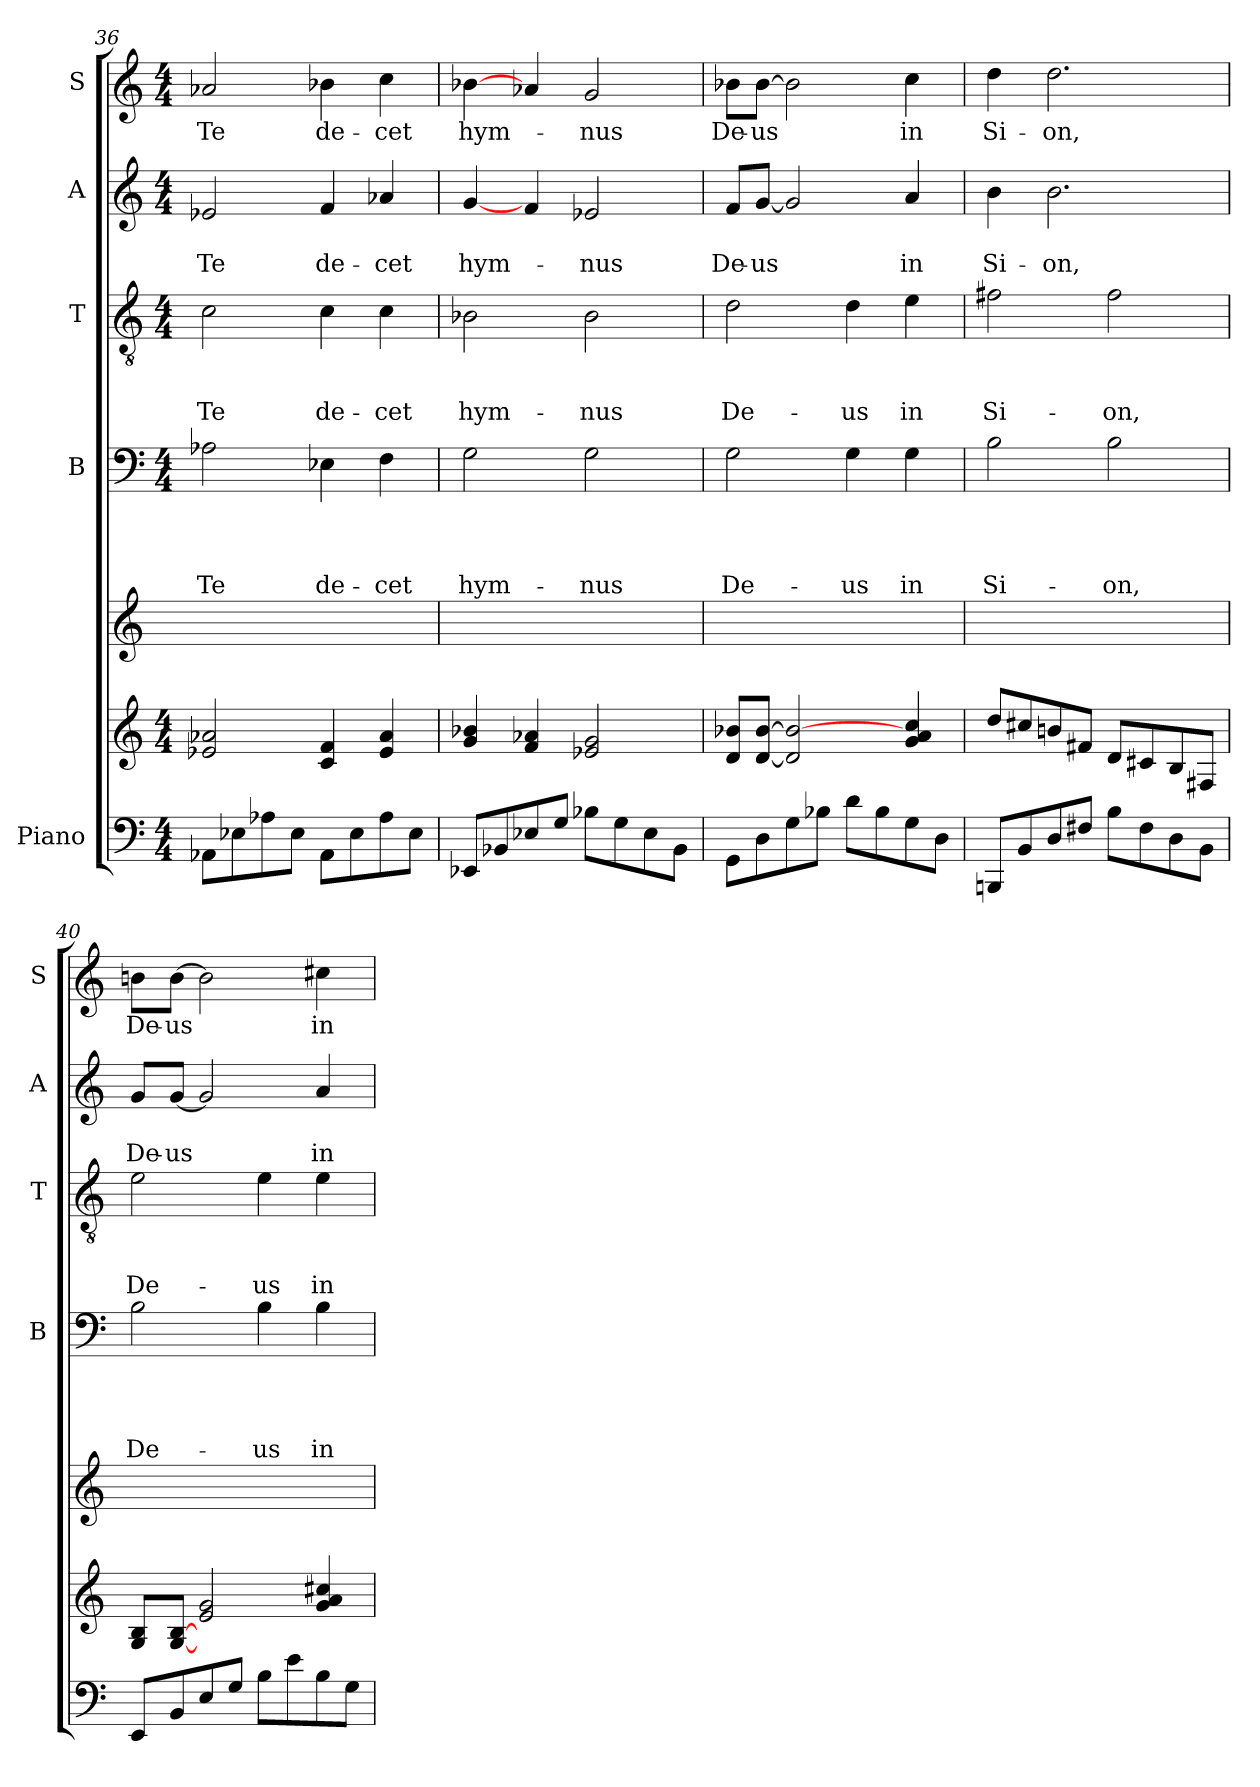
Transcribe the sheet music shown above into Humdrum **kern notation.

**kern	**kern	**kern	**kern	**text	**text	**text	**text	**kern	**text	**text	**text	**kern	**text	**text	**kern	**text
*part6	*part6	*part5	*part4	*part4	*part4	*part4	*part4	*part3	*part3	*part3	*part3	*part2	*part2	*part2	*part1	*part1
*staff7	*staff6	*staff5	*staff4	*staff4	*staff4	*staff4	*staff4	*staff3	*staff3	*staff3	*staff3	*staff2	*staff2	*staff2	*staff1	*staff1
*I"Piano	*	*	*I"B	*	*	*	*	*I"T	*	*	*	*I"A	*	*	*I"S	*
*	*	*	*I'B	*	*	*	*	*I'T	*	*	*	*I'A	*	*	*I'S	*
*clefF4	*clefG2	*clefG2	*clefF4	*	*	*	*	*clefGv2	*	*	*	*clefG2	*	*	*clefG2	*
*k[]	*k[]	*k[]	*k[]	*	*	*	*	*k[]	*	*	*	*k[]	*	*	*k[]	*
*a:	*a:	*a:	*a:	*	*	*	*	*a:	*	*	*	*a:	*	*	*a:	*
*M4/4	*M4/4	*	*M4/4	*	*	*	*	*M4/4	*	*	*	*M4/4	*	*	*M4/4	*
=36	=36	=36	=36	=36	=36	=36	=36	=36	=36	=36	=36	=36	=36	=36	=36	=36
!	!	!	!	!	!	!	!LO:LY:b	!	!	!	!LO:LY:b	!	!	!LO:LY:b	!	!LO:LY:b
8AA-X\L	2e-X/ 2a-X/	1ryy	2A-X\	.	.	.	Te	2c\	.	.	Te	2e-X/	.	Te	2a-X/	Te
8E-X\	.	.	.	.	.	.	.	.	.	.	.	.	.	.	.	.
8A-X\	.	.	.	.	.	.	.	.	.	.	.	.	.	.	.	.
8E-\J	.	.	.	.	.	.	.	.	.	.	.	.	.	.	.	.
!	!	!	!	!	!	!	!LO:LY:b	!	!	!	!LO:LY:b	!	!	!LO:LY:b	!	!LO:LY:b
8AA-\L	4c/ 4f/	.	4E-X\	.	.	.	de-	4c\	.	.	de-	4f/	.	de-	4b-X\	de-
8E-\	.	.	.	.	.	.	.	.	.	.	.	.	.	.	.	.
!	!	!	!	!	!	!	!LO:LY:b	!	!	!	!LO:LY:b	!	!	!LO:LY:b	!	!LO:LY:b
8A-\	4e-/ 4a-/	.	4F\	.	.	.	-cet	4c\	.	.	-cet	4a-X/	.	-cet	4cc\	-cet
8E-\J	.	.	.	.	.	.	.	.	.	.	.	.	.	.	.	.
=37	=37	=37	=37	=37	=37	=37	=37	=37	=37	=37	=37	=37	=37	=37	=37	=37
!	!	!	!	!	!	!	!LO:LY:b	!	!	!	!LO:LY:b	!	!	!LO:LY:b	!	!LO:LY:b
8EE-X/L	4g/ 4b-X/	1ryy	2G\	.	.	.	hym-	2B-X\	.	.	hym-	[4g/	.	hym-	[4b-X\	hym-
8BB-X/	.	.	.	.	.	.	.	.	.	.	.	.	.	.	.	.
8E-X/	4f/ 4a-X/	.	.	.	.	.	.	.	.	.	.	4f/	.	.	4a-X/	.
8G/J	.	.	.	.	.	.	.	.	.	.	.	.	.	.	.	.
!	!	!	!	!	!	!	!LO:LY:b	!	!	!	!LO:LY:b	!	!	!LO:LY:b	!	!LO:LY:b
8B-X\L	2e-X/ 2g/	.	2G\	.	.	.	-nus	2B-\	.	.	-nus	2e-X/	.	-nus	2g/	-nus
8G\	.	.	.	.	.	.	.	.	.	.	.	.	.	.	.	.
8E-\	.	.	.	.	.	.	.	.	.	.	.	.	.	.	.	.
8BB-\J	.	.	.	.	.	.	.	.	.	.	.	.	.	.	.	.
!!LO:LB:g=z
=38	=38	=38	=38	=38	=38	=38	=38	=38	=38	=38	=38	=38	=38	=38	=38	=38
!	!	!	!	!	!	!	!LO:LY:b	!	!	!	!LO:LY:b	!	!	!LO:LY:b	!	!LO:LY:b
8GG\L	8d/ 8b-X/L	1ryy	2G\	.	.	.	De-	2d\	.	.	De-	8f/L	.	De-	8b-X\L	De-
!	!	!	!	!	!	!	!	!	!	!	!	!	!	!LO:LY:b	!	!LO:LY:b
8D\	[8d/ [8b-/J	.	.	.	.	.	.	.	.	.	.	[8g/J	.	-us	[8b-\J	-us
8G\	2d/] 2b-/_	.	.	.	.	.	.	.	.	.	.	2g/]	.	.	2b-\]	.
8B-X\J	.	.	.	.	.	.	.	.	.	.	.	.	.	.	.	.
!	!	!	!	!	!	!	!LO:LY:b	!	!	!	!LO:LY:b	!	!	!	!	!
8d\L	.	.	4G\	.	.	.	-us	4d\	.	.	-us	.	.	.	.	.
8B-\	.	.	.	.	.	.	.	.	.	.	.	.	.	.	.	.
!	!	!	!	!	!	!	!LO:LY:b	!	!	!	!LO:LY:b	!	!	!LO:LY:b	!	!LO:LY:b
8G\	4g/ 4a/ 4cc/	.	4G\	.	.	.	in	4e\	.	.	in	4a/	.	in	4cc\	in
8D\J	.	.	.	.	.	.	.	.	.	.	.	.	.	.	.	.
=39	=39	=39	=39	=39	=39	=39	=39	=39	=39	=39	=39	=39	=39	=39	=39	=39
!	!	!	!	!	!	!	!LO:LY:b	!	!	!	!LO:LY:b	!	!	!LO:LY:b	!	!LO:LY:b
8BBBni/L	8dd/L	1ryy	2B\	.	.	.	Si-	2f#X\	.	.	Si-	4b\	.	Si-	4dd\	Si-
8BB/	8cc#X/	.	.	.	.	.	.	.	.	.	.	.	.	.	.	.
!	!	!	!	!	!	!	!	!	!	!	!	!	!	!LO:LY:b	!	!LO:LY:b
8D/	8bni/	.	.	.	.	.	.	.	.	.	.	2.b\	.	-on,	2.dd\	-on,
8F#X/J	8f#X/J	.	.	.	.	.	.	.	.	.	.	.	.	.	.	.
!	!	!	!	!	!	!	!LO:LY:b	!	!	!	!LO:LY:b	!	!	!	!	!
8B\L	8d/L	.	2B\	.	.	.	-on,	2f#\	.	.	-on,	.	.	.	.	.
8F#\	8c#X/	.	.	.	.	.	.	.	.	.	.	.	.	.	.	.
8D\	8B/	.	.	.	.	.	.	.	.	.	.	.	.	.	.	.
8BB\J	8F#X/J	.	.	.	.	.	.	.	.	.	.	.	.	.	.	.
=40	=40	=40	=40	=40	=40	=40	=40	=40	=40	=40	=40	=40	=40	=40	=40	=40
!	!	!	!	!	!	!	!LO:LY:b	!	!	!	!LO:LY:b	!	!	!LO:LY:b	!	!LO:LY:b
8EE/L	8G/ 8B/L	1ryy	2B\	.	.	.	De-	2e\	.	.	De-	8g/L	.	De-	8bni\L	De-
!	!	!	!	!	!	!	!	!	!	!	!	!	!	!LO:LY:b	!	!LO:LY:b
8BB/	[8G/ [8B/J	.	.	.	.	.	.	.	.	.	.	[8g/J	.	-us	[8b\J	-us
8E/	2e/ 2g/	.	.	.	.	.	.	.	.	.	.	2g/]	.	.	2b\]	.
8G/J	.	.	.	.	.	.	.	.	.	.	.	.	.	.	.	.
!	!	!	!	!	!	!	!LO:LY:b	!	!	!	!LO:LY:b	!	!	!	!	!
8B\L	.	.	4B\	.	.	.	-us	4e\	.	.	-us	.	.	.	.	.
8e\	.	.	.	.	.	.	.	.	.	.	.	.	.	.	.	.
!	!	!	!	!	!	!	!LO:LY:b	!	!	!	!LO:LY:b	!	!	!LO:LY:b	!	!LO:LY:b
8B\	4g/ 4a/ 4cc#X/	.	4B\	.	.	.	in	4e\	.	.	in	4a/	.	in	4cc#X\	in
8G\J	.	.	.	.	.	.	.	.	.	.	.	.	.	.	.	.
=	=	=	=	=	=	=	=	=	=	=	=	=	=	=	=	=
*-	*-	*-	*-	*-	*-	*-	*-	*-	*-	*-	*-	*-	*-	*-	*-	*-
